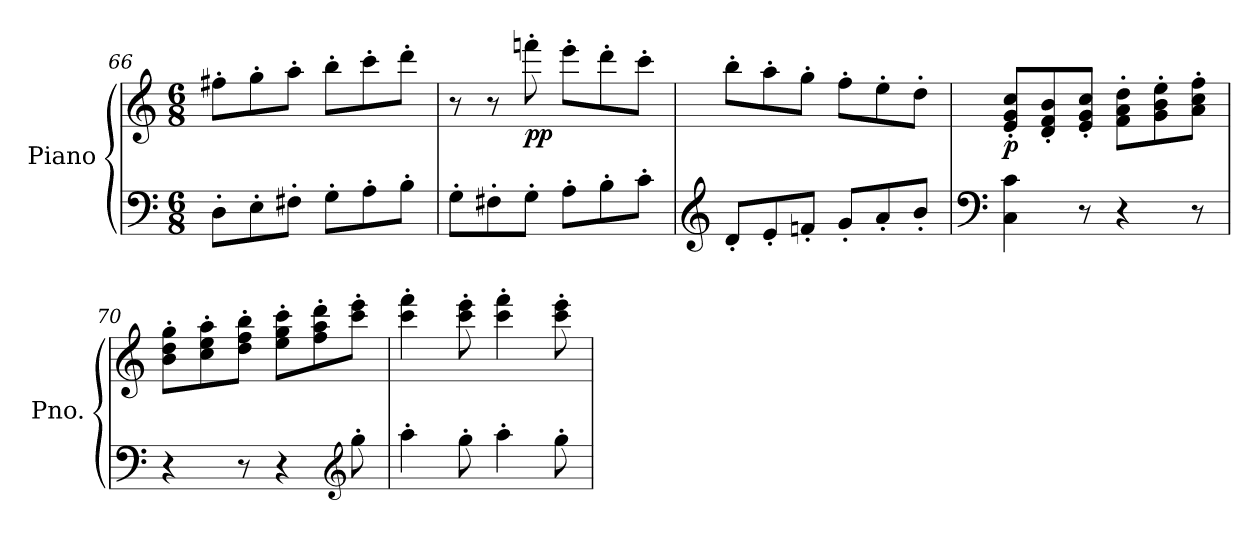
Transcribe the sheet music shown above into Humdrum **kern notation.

**kern	**kern	**dynam
*part1	*part1	*part1
*staff2	*staff1	*staff1/2
*I"Piano	*	*
*I'Pno.	*	*
*clefF4	*clefG2	*
*k[]	*k[]	*
*M6/8	*M6/8	*
=66	=66	=66
8D'\L	8ff#X'\L	.
8E'\	8gg'\	.
8F#X'\J	8aa'\J	.
8G'\L	8bb'\L	.
8A'\	8ccc'\	.
8B'\J	8ddd'\J	.
=67	=67	=67
8G'\L	8r	.
8F#X'\	8r	.
!	!	!LO:DY:b
8G'\J	8fffn'\	pp
8A'\L	8eee'\L	.
8B'\	8ddd'\	.
8c'\J	8ccc'\J	.
=68	=68	=68
*clefG2	*	*
8d'/L	8bb'\L	.
8e'/	8aa'\	.
8fn'/J	8gg'\J	.
8g'/L	8ff'\L	.
8a'/	8ee'\	.
8b'/J	8dd'\J	.
=69	=69	=69
*clefF4	*	*
!	!	!LO:DY:b
4C\ 4c\	8e/' 8g/' 8cc/'L	p
.	8d/' 8f/' 8b/'	.
8r	8e/' 8g/' 8cc/'J	.
4r	8f\' 8a\' 8dd\'L	.
.	8g\' 8b\' 8ee\'	.
8r	8a\' 8cc\' 8ff\'J	.
!!LO:LB:g=z
=70	=70	=70
4r	8b\' 8dd\' 8gg\'L	.
.	8cc\' 8ee\' 8aa\'	.
8r	8dd\' 8ff\' 8bb\'J	.
4r	8ee\' 8gg\' 8ccc\'L	.
.	8ff\' 8aa\' 8ddd\'	.
*clefG2	*	*
8gg'\	8ccc\' 8eee\'J	.
=71	=71	=71
4aa'\	4ccc\' 4fff\'	.
8gg'\	8ccc\' 8eee\'	.
4aa'\	4ccc\' 4fff\'	.
8gg'\	8ccc\' 8eee\'	.
=	=	=
*-	*-	*-
